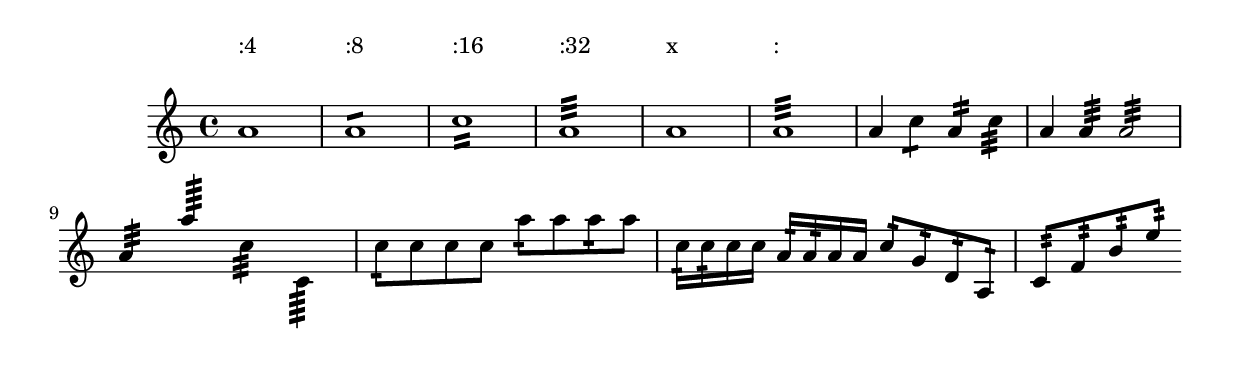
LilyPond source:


\version "2.1.22"
\header{
texidoc="
Stem tremolos or rolls are tremolo signs that look like beam segments
crossing stems.  If the stem is in a beam, the tremolo must be parallel
to the beam.  If the stem is invisible (e.g. on a whole note), the
tremolo must be centered on the note.
"
}


\score{
	\context Voice\notes \relative c''{
		\override TextScript  #'direction = #1
		\override TextScript  #'padding = #5
		a1:4^":4" a:8^":8" c:16^":16" a:32^":32" a^"x" a:^":"
		a4:4 c:8 a:16 c:32 a a: a2:
		\break
		\stemUp
		a4:32 a'4:64 
		\stemDown
		c,4:32 c,4:64
		\stemBoth
		c'8:16 c c c
		a': a a: a
		c,16:32 c: c c a16:32 a: a a
		c8:16 g: d: a:
		c8:32 f: b: e:
	}
}

